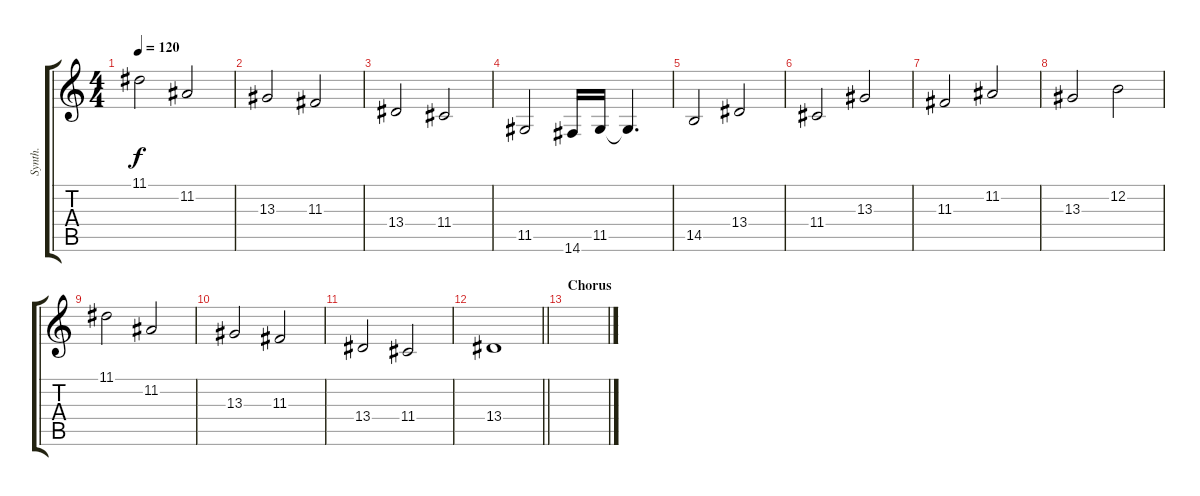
\track ("Synth." "Synth.") {instrument synthstrings1}
\staff {score tabs}
\tuning (E4 B3 G3 D3 A2 E2) {hide}
\ts (4 4)
\tempo 120
\clef g2
\ks c
11.1.2{dy f} 11.2.2 |
13.3.2 11.3.2 |
13.4.2 11.4.2 |
11.5.2 14.6.16 11.5.16 11.5{t}.4{d} |
14.5.2 13.4.2 |
11.4.2 13.3.2 |
11.3.2 11.2.2 |
13.3.2 12.2.2 |
11.1.2 11.2.2 |
13.3.2 11.3.2 |
13.4.2 11.4.2 |
\barLineRight lightlight
13.4.1 |
\section ("" "Chorus")
